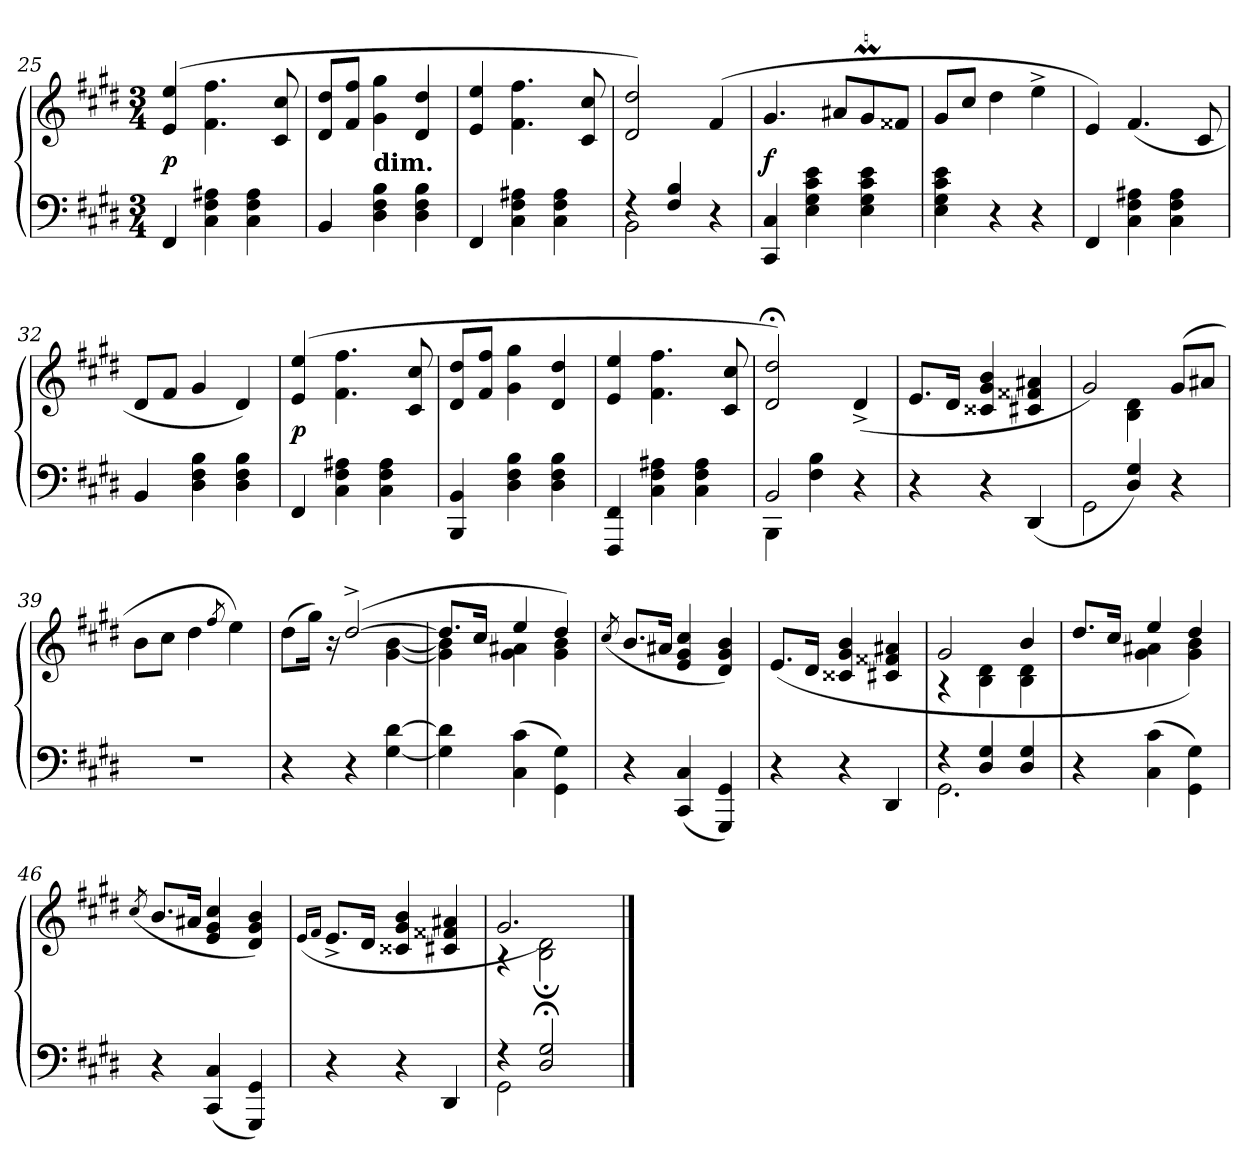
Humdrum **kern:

**kern	**kern	**dynam
*part1	*part1	*part1
*staff2	*staff1	*staff1/2
*clefF4	*clefG2	*
*k[f#c#g#d#]	*k[f#c#g#d#]	*
*c#:	*c#:	*
*M3/4	*M3/4	*
=25	=25	=25
4FF#	(>4ee/ 4e/	p
4A#X 4F# 4C#	4.ff#\ 4.f#\	.
4A# 4F# 4C#	.	.
.	8cc# 8c#	.
=26	=26	=26
4BB	8dd# 8d#L	.
.	8ff# 8f#J	.
!	!LO:TX:c:B:t=dim.	!
4B 4F# 4D#	4gg#\ 4g#\	.
4B 4F# 4D#	4dd# 4d#	.
=27	=27	=27
4FF#	4ee 4e	.
4A#X 4F# 4C#	4.ff#\ 4.f#\	.
4A# 4F# 4C#	.	.
.	8cc# 8c#	.
=28	=28	=28
*^	*	*
4rF	2BB	2dd# 2d#)	.
4B 4F#	.	.	.
4ryy	4r	(>4f#/	.
=29	=29	=29	=29
4CC# 4C#	2.rFFFyy	4.g#	f
4e\ 4c#\ 4G#\ 4E\	.	.	.
.	.	8a#XL	.
4e\ 4c#\ 4G#\ 4E\	.	8g#m	.
.	.	8f##XJ	.
*v	*v	*	*
=30	=30	=30
4e\ 4c#\ 4G#\ 4E\	8g#L	.
.	8cc#/J	.
4r	4dd#\	.
4r	4ee^<\	.
=31	=31	=31
4FF#	4e)	.
4A#X 4F# 4C#	(>4.f#	.
4A# 4F# 4C#	.	.
.	8c#	.
=32	=32	=32
4BB	8d#L	.
.	8f#J	.
4B 4F# 4D#	4g#	.
4B 4F# 4D#	4d#)	.
=33	=33	=33
4FF#	(>4ee 4e	p
4A#X 4F# 4C#	4.ff#\ 4.f#\	.
4A# 4F# 4C#	.	.
.	8cc# 8c#	.
=34	=34	=34
4BBB/ 4BB/	8dd# 8d#L	.
.	8ff# 8f#J	.
4B 4F# 4D#	4gg#\ 4g#\	.
4B 4F# 4D#	4dd# 4d#	.
=35	=35	=35
4FFF# 4FF#	4ee 4e	.
4A#X 4F# 4C#	4.ff#\ 4.f#\	.
4A# 4F# 4C#	.	.
.	8cc# 8c#	.
=36	=36	=36
*^	*	*
4BBB\	2BB/	2dd#;< 2d#;<)	.
4B\ 4F#\	.	.	.
4r	4ryy	(>4d#^	.
*v	*v	*	*
=37	=37	=37
4r	8.eL	.
.	16d#Jk	.
4r	4b 4g# 4c##X	.
(>4DD#/	4a#X 4f##X 4c#X	.
=38	=38	=38
*^	*^	*
4ryy	2GG#	2g#)	4ryy	.
4G#/ 4D#/)	.	.	4d# 4B	.
4ryy	4r	(>8g#L	4ryy	.
.	.	8a#XJ	.	.
*v	*v	*	*	*
*	*v	*v	*
=39	=39	=39
2.r	8bL	.
.	8cc#J	.
.	4dd#	.
.	8qff#/	.
.	4ee)	.
=40	=40	=40
*	*^	*
4r	4ryy	(8dd#L	.
.	.	16gg#Jk)	.
.	.	16r	.
4r	([2dd#^	4ryy	.
[4d# [4G#	.	[4b [4g#	.
=41	=41	=41	=41
4d#] 4G#]	8.dd#L]	4b] 4g#]	.
.	16cc#Jk	.	.
(4c# 4C#	4ee	4a#X 4g#	.
4G#\ 4GG#\)	4dd#)	4b 4g#	.
*	*v	*v	*
=42	=42	=42
.	(>8qcc#/	.
4r	8.bL	.
.	16a#XJk	.
(4C# 4CC#	4cc# 4g# 4e	.
4GG# 4GGG#)	4b 4g# 4d#)	.
=43	=43	=43
4r	(>8.eL	.
.	16d#Jk	.
4r	4b 4g# 4c##X	.
4DD#/	4a#X 4f##X 4c#X	.
=44	=44	=44
*^	*^	*
4r	2.GG#	2g#	4rA	.
4G#/ 4D#/	.	.	4d# 4B	.
4G#/ 4D#/	.	4b	4d# 4B	.
*v	*v	*	*	*
=45	=45	=45	=45
4r	8.dd#/L	4ryy	.
.	16cc#Jk	.	.
(4c# 4C#	4ee	4a#X 4g#	.
4G#\ 4GG#\)	4dd#	4b 4g#)	.
*	*v	*v	*
=46	=46	=46
.	(>8qcc#/	.
4r	8.bL	.
.	16a#XJk	.
(4C# 4CC#	4cc# 4g# 4e	.
4GG# 4GGG#)	4b 4g# 4d#)	.
=47	=47	=47
.	(>16qe/LL	.
.	16qf#/JJ	.
4r	8.e^L	.
.	16d#Jk	.
4r	4b 4g# 4c##X	.
4DD#/	4a#X 4f##X 4c#X	.
=48	=48	=48
*^	*^	*
4r	2GG#	2.g#	4rA	.
2G#;/ 2D#;/	.	.	2d#;< 2B;<)	.
.	4ryy	.	.	.
*v	*v	*	*	*
*	*v	*v	*
==	==	==
*-	*-	*-
